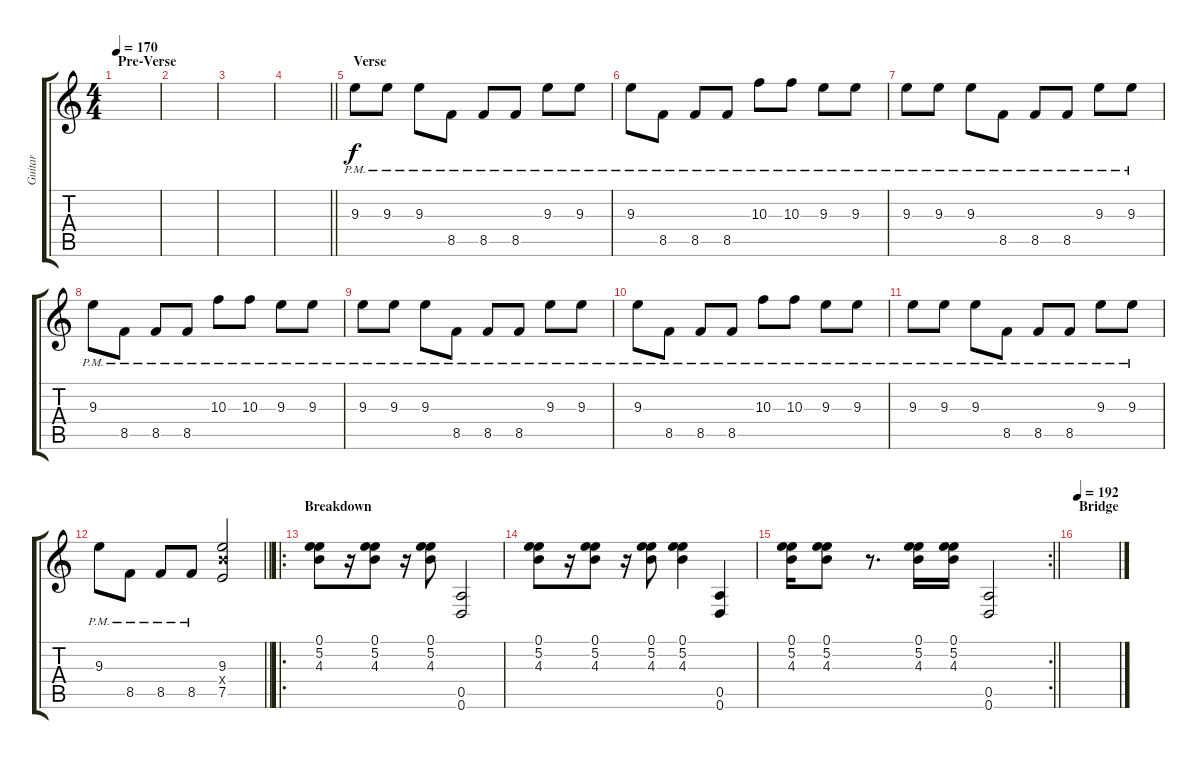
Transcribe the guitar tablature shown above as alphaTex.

\track ("Guitar" "Guitar") {instrument distortionguitar}
\staff {score tabs}
\tuning (E4 B3 G3 D3 A2 D2) {hide}
\ts (4 4)
\section ("" "Pre-Verse")
\tempo 170
\clef g2
\ks c
|
|
|
\barLineRight lightlight
|
\section ("" " Verse")
9.3{pm}.8 9.3{pm}.8 9.3{pm}.8 8.5{pm}.8 8.5{pm}.8 8.5{pm}.8 9.3{pm}.8 9.3{pm}.8 |
9.3{pm}.8 8.5{pm}.8 8.5{pm}.8 8.5{pm}.8 10.3{pm}.8 10.3{pm}.8 9.3{pm}.8 9.3{pm}.8 |
9.3{pm}.8 9.3{pm}.8 9.3{pm}.8 8.5{pm}.8 8.5{pm}.8 8.5{pm}.8 9.3{pm}.8 9.3{pm}.8 |
9.3{pm}.8 8.5{pm}.8 8.5{pm}.8 8.5{pm}.8 10.3{pm}.8 10.3{pm}.8 9.3{pm}.8 9.3{pm}.8 |
9.3{pm}.8 9.3{pm}.8 9.3{pm}.8 8.5{pm}.8 8.5{pm}.8 8.5{pm}.8 9.3{pm}.8 9.3{pm}.8 |
9.3{pm}.8 8.5{pm}.8 8.5{pm}.8 8.5{pm}.8 10.3{pm}.8 10.3{pm}.8 9.3{pm}.8 9.3{pm}.8 |
9.3{pm}.8 9.3{pm}.8 9.3{pm}.8 8.5{pm}.8 8.5{pm}.8 8.5{pm}.8 9.3{pm}.8 9.3{pm}.8 |
\barLineRight lightlight
9.3{pm}.8 8.5{pm}.8 8.5{pm}.8 8.5{pm}.8 (9.3 9.4{x} 7.5).2 |
\ro
\section ("" "Breakdown")
(0.1 5.2 4.3).8 r.16 (0.1 5.2 4.3).8 r.16 (0.1 5.2 4.3).8 (0.5 0.6).2 |
(0.1 5.2 4.3).8 r.16 (0.1 5.2 4.3).8 r.16 (0.1 5.2 4.3).8 (0.1 5.2 4.3).4 (0.5 0.6).4 |
\rc 2
\barLineRight lightlight
(0.1 5.2 4.3).16 (0.1 5.2 4.3).8 r.8{d} (0.1 5.2 4.3).16 (0.1 5.2 4.3).16 (0.5 0.6).2 |
\section ("" "Bridge")
\tempo 192
